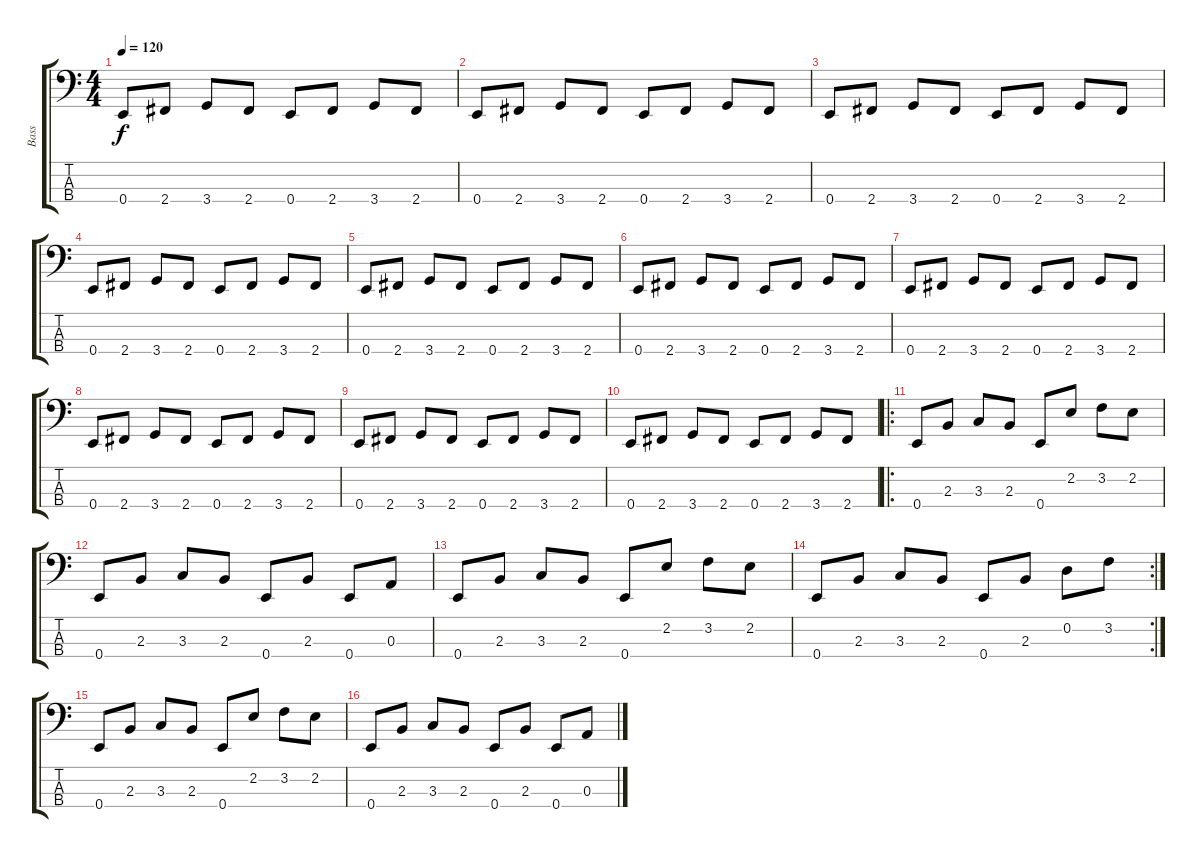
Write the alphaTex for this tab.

\track ("Bass" "Bass") {instrument electricbasspick}
\staff {score tabs}
\tuning (G2 D2 A1 E1) {hide}
\ts (4 4)
\tempo 120
\clef f4
\ks c
0.4.8{dy f volume 2 instrument electricbasspick} 2.4.8 3.4.8 2.4.8 0.4.8 2.4.8 3.4.8 2.4.8 |
0.4.8{volume 4} 2.4.8 3.4.8 2.4.8 0.4.8 2.4.8 3.4.8 2.4.8 |
0.4.8{volume 6} 2.4.8 3.4.8 2.4.8 0.4.8 2.4.8 3.4.8 2.4.8 |
0.4.8{volume 7} 2.4.8 3.4.8 2.4.8 0.4.8 2.4.8 3.4.8 2.4.8 |
0.4.8{volume 9} 2.4.8 3.4.8 2.4.8 0.4.8 2.4.8 3.4.8 2.4.8 |
0.4.8{volume 10} 2.4.8 3.4.8 2.4.8 0.4.8 2.4.8 3.4.8 2.4.8 |
0.4.8{volume 12} 2.4.8 3.4.8 2.4.8 0.4.8 2.4.8 3.4.8 2.4.8 |
0.4.8{volume 13} 2.4.8 3.4.8 2.4.8 0.4.8 2.4.8 3.4.8 2.4.8 |
0.4.8{volume 14} 2.4.8 3.4.8 2.4.8 0.4.8 2.4.8 3.4.8 2.4.8 |
0.4.8{volume 16} 2.4.8 3.4.8 2.4.8 0.4.8 2.4.8 3.4.8 2.4.8 |
\ro
0.4.8 2.3.8 3.3.8 2.3.8 0.4.8 2.2.8 3.2.8 2.2.8 |
0.4.8 2.3.8 3.3.8 2.3.8 0.4.8 2.3.8 0.4.8 0.3.8 |
0.4.8 2.3.8 3.3.8 2.3.8 0.4.8 2.2.8 3.2.8 2.2.8 |
\rc 2
0.4.8 2.3.8 3.3.8 2.3.8 0.4.8 2.3.8 0.2.8 3.2.8 |
0.4.8 2.3.8 3.3.8 2.3.8 0.4.8 2.2.8 3.2.8 2.2.8 |
0.4.8 2.3.8 3.3.8 2.3.8 0.4.8 2.3.8 0.4.8 0.3.8
